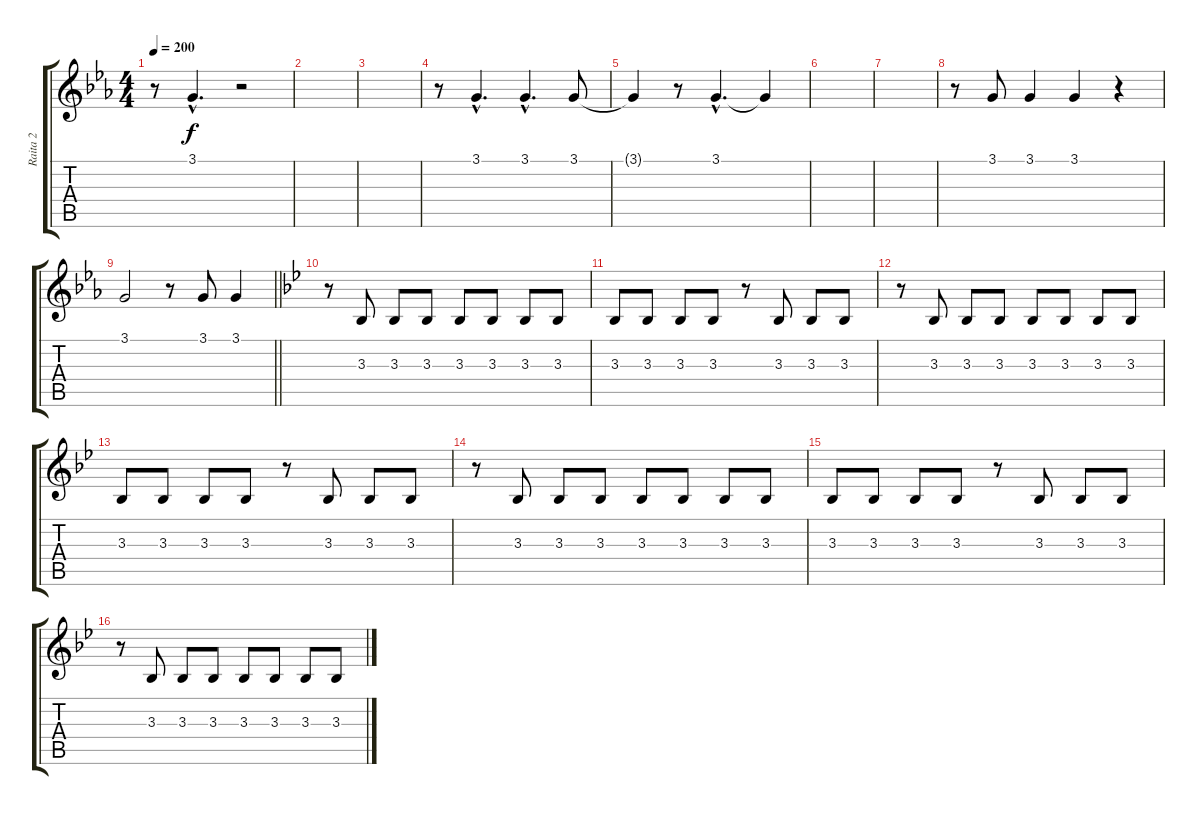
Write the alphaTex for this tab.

\track ("Raita 2" "Raita 2") {instrument lead8bassandlead}
\staff {score tabs}
\tuning (E4 B3 G3 D3 A2 E2) {hide}
\ts (4 4)
\tempo 200
\clef g2
\ks eb
r.8{dy f} 3.1{hac}.4{d} r.2 |
|
|
r.8 3.1{hac}.4{d} 3.1{hac}.4{d} 3.1.8 |
3.1{t}.4 r.8 3.1{hac}.4{d} 3.1{t}.4 |
|
|
r.8 3.1.8 3.1.4 3.1.4 r.4 |
\barLineRight lightlight
3.1.2 r.8 3.1.8 3.1.4 |
\ks bb
r.8 3.3.8 3.3.8 3.3.8 3.3.8 3.3.8 3.3.8 3.3.8 |
3.3.8 3.3.8 3.3.8 3.3.8 r.8 3.3.8 3.3.8 3.3.8 |
r.8 3.3.8 3.3.8 3.3.8 3.3.8 3.3.8 3.3.8 3.3.8 |
3.3.8 3.3.8 3.3.8 3.3.8 r.8 3.3.8 3.3.8 3.3.8 |
r.8 3.3.8 3.3.8 3.3.8 3.3.8 3.3.8 3.3.8 3.3.8 |
3.3.8 3.3.8 3.3.8 3.3.8 r.8 3.3.8 3.3.8 3.3.8 |
r.8 3.3.8 3.3.8 3.3.8 3.3.8 3.3.8 3.3.8 3.3.8
